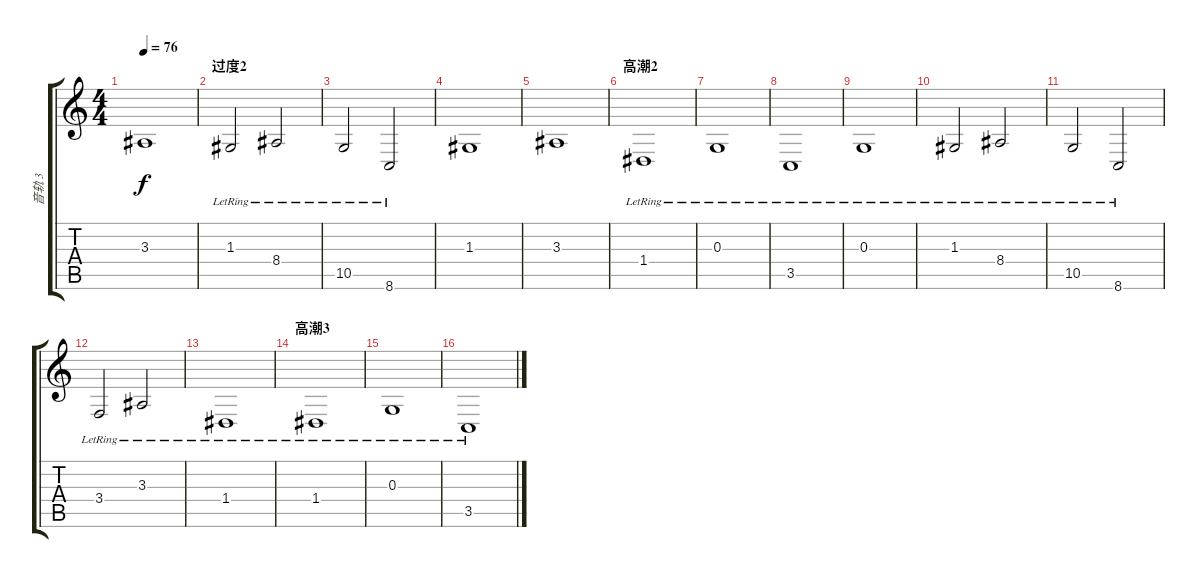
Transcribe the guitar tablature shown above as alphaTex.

\track ("音轨 3" "音轨 3") {instrument acousticgrandpiano}
\staff {score tabs}
\tuning (E4 B3 G3 D3 A2 E2) {hide}
\ts (4 4)
\tempo 76
\clef g2
\ks c
3.3.1{dy f} |
\section ("" "过度2")
1.3{lr}.2 8.4{lr}.2 |
10.5{lr}.2 8.6{lr}.2 |
1.3.1 |
3.3.1 |
\section ("" "高潮2")
1.4{lr}.1 |
0.3{lr}.1 |
3.5{lr}.1 |
0.3{lr}.1 |
1.3{lr}.2 8.4{lr}.2 |
10.5{lr}.2 8.6{lr}.2 |
3.4{lr}.2 3.3{lr}.2 |
1.4{lr}.1 |
\section ("" "高潮3")
1.4{lr}.1 |
0.3{lr}.1 |
3.5{lr}.1
